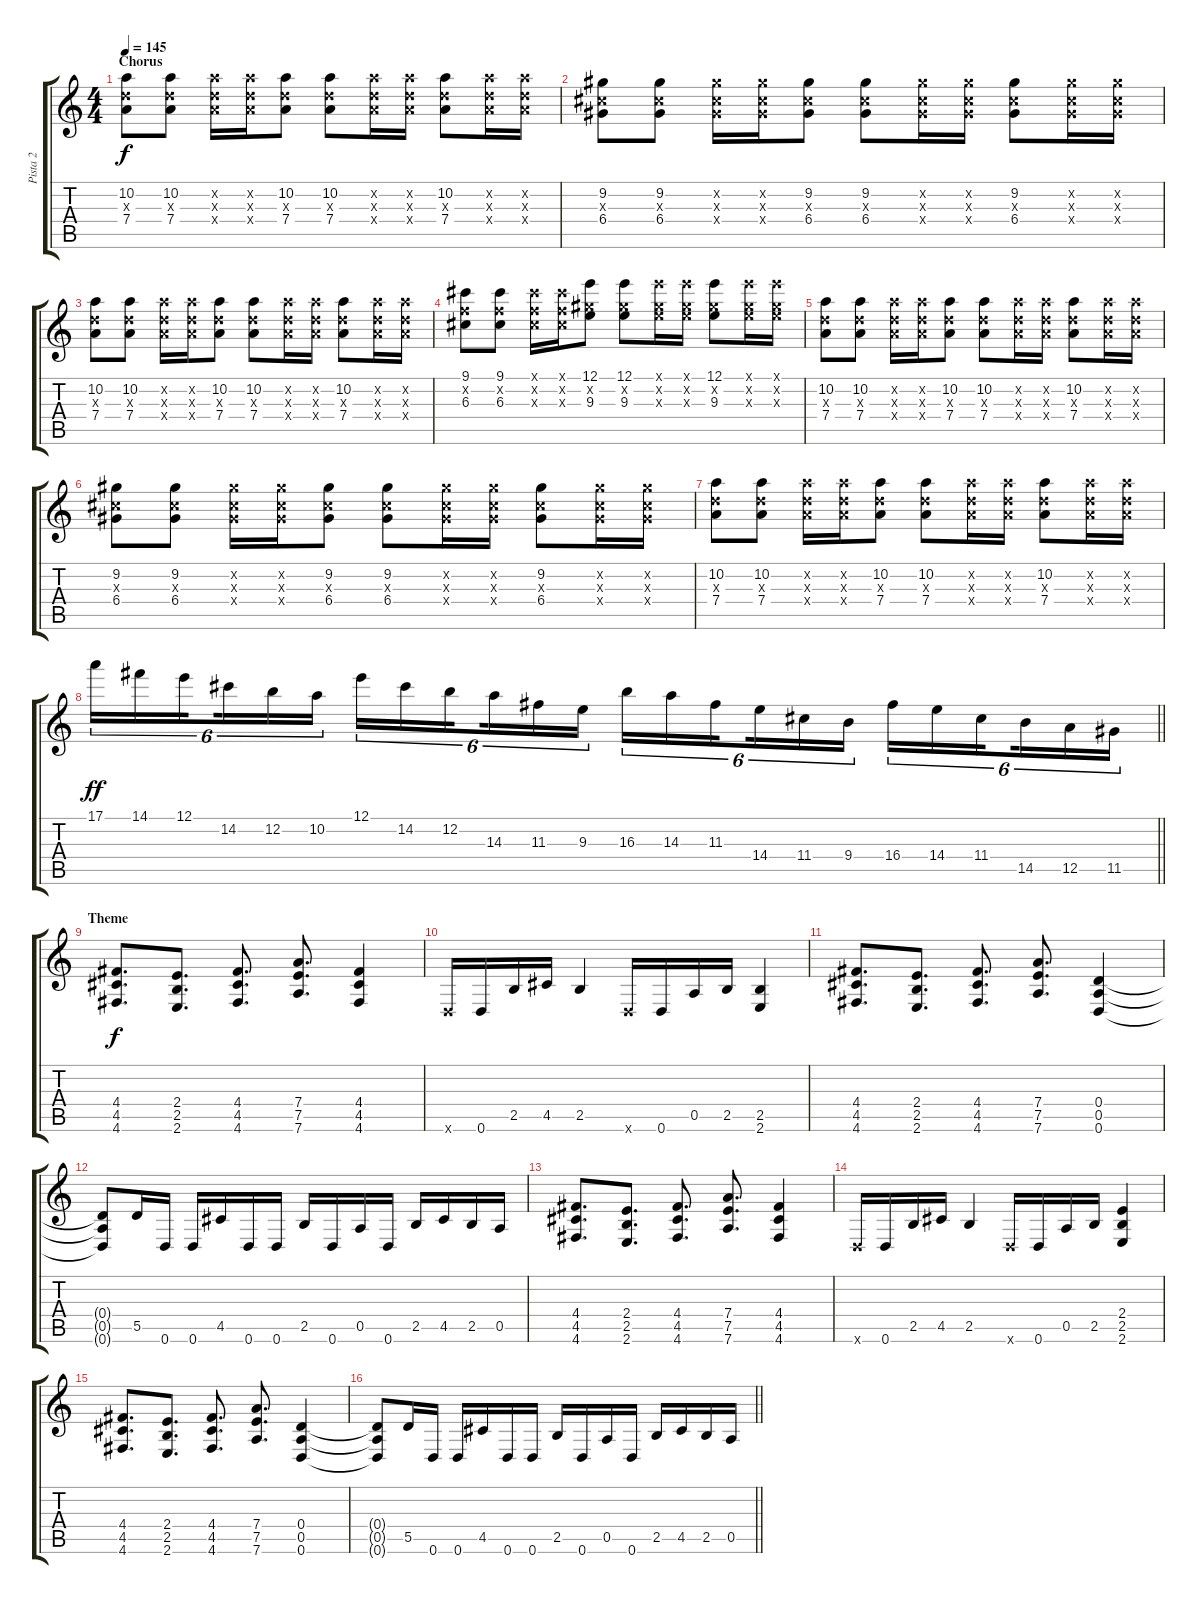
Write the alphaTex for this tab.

\track ("Pista 2" "Pista 2") {instrument distortionguitar}
\staff {score tabs}
\tuning (E4 B3 G3 D3 A2 D2) {hide}
\ts (4 4)
\section ("" "Chorus")
\tempo 145
\clef g2
\ks c
(10.2 7.3{x} 7.4).8{dy f} (10.2 7.3{x} 7.4).8 (10.2{x} 7.3{x} 7.4{x}).16 (10.2{x} 7.3{x} 7.4{x}).16 (10.2 7.3{x} 7.4).8 (10.2 7.3{x} 7.4).8 (10.2{x} 7.3{x} 7.4{x}).16 (10.2{x} 7.3{x} 7.4{x}).16 (10.2 7.3{x} 7.4).8 (10.2{x} 7.3{x} 7.4{x}).16 (10.2{x} 7.3{x} 7.4{x}).16 |
(9.2 6.3{x} 6.4).8 (9.2 6.3{x} 6.4).8 (9.2{x} 6.3{x} 6.4{x}).16 (9.2{x} 6.3{x} 6.4{x}).16 (9.2 6.3{x} 6.4).8 (9.2 6.3{x} 6.4).8 (9.2{x} 6.3{x} 6.4{x}).16 (9.2{x} 6.3{x} 6.4{x}).16 (9.2 6.3{x} 6.4).8 (9.2{x} 6.3{x} 6.4{x}).16 (9.2{x} 6.3{x} 6.4{x}).16 |
(10.2 7.3{x} 7.4).8 (10.2 7.3{x} 7.4).8 (10.2{x} 7.3{x} 7.4{x}).16 (10.2{x} 7.3{x} 7.4{x}).16 (10.2 7.3{x} 7.4).8 (10.2 7.3{x} 7.4).8 (10.2{x} 7.3{x} 7.4{x}).16 (10.2{x} 7.3{x} 7.4{x}).16 (10.2 7.3{x} 7.4).8 (10.2{x} 7.3{x} 7.4{x}).16 (10.2{x} 7.3{x} 7.4{x}).16 |
(9.1 6.2{x} 6.3).8 (9.1 6.2{x} 6.3).8 (9.1{x} 6.2{x} 6.3{x}).16 (9.1{x} 6.2{x} 6.3{x}).16 (12.1 9.2{x} 9.3).8 (12.1 9.2{x} 9.3).8 (12.1{x} 9.2{x} 9.3{x}).16 (12.1{x} 9.2{x} 9.3{x}).16 (12.1 9.2{x} 9.3).8 (12.1{x} 9.2{x} 9.3{x}).16 (12.1{x} 9.2{x} 9.3{x}).16 |
(10.2 7.3{x} 7.4).8 (10.2 7.3{x} 7.4).8 (10.2{x} 7.3{x} 7.4{x}).16 (10.2{x} 7.3{x} 7.4{x}).16 (10.2 7.3{x} 7.4).8 (10.2 7.3{x} 7.4).8 (10.2{x} 7.3{x} 7.4{x}).16 (10.2{x} 7.3{x} 7.4{x}).16 (10.2 7.3{x} 7.4).8 (10.2{x} 7.3{x} 7.4{x}).16 (10.2{x} 7.3{x} 7.4{x}).16 |
(9.2 6.3{x} 6.4).8 (9.2 6.3{x} 6.4).8 (9.2{x} 6.3{x} 6.4{x}).16 (9.2{x} 6.3{x} 6.4{x}).16 (9.2 6.3{x} 6.4).8 (9.2 6.3{x} 6.4).8 (9.2{x} 6.3{x} 6.4{x}).16 (9.2{x} 6.3{x} 6.4{x}).16 (9.2 6.3{x} 6.4).8 (9.2{x} 6.3{x} 6.4{x}).16 (9.2{x} 6.3{x} 6.4{x}).16 |
(10.2 7.3{x} 7.4).8 (10.2 7.3{x} 7.4).8 (10.2{x} 7.3{x} 7.4{x}).16 (10.2{x} 7.3{x} 7.4{x}).16 (10.2 7.3{x} 7.4).8 (10.2 7.3{x} 7.4).8 (10.2{x} 7.3{x} 7.4{x}).16 (10.2{x} 7.3{x} 7.4{x}).16 (10.2 7.3{x} 7.4).8 (10.2{x} 7.3{x} 7.4{x}).16 (10.2{x} 7.3{x} 7.4{x}).16 |
\barLineRight lightlight
17.1.16{tu (6 4) dy ff} 14.1.16{tu (6 4)} 12.1.16{tu (6 4) beam splitsecondary} 14.2.16{tu (6 4)} 12.2.16{tu (6 4)} 10.2.16{tu (6 4)} 12.1.16{tu (6 4)} 14.2.16{tu (6 4)} 12.2.16{tu (6 4) beam splitsecondary} 14.3.16{tu (6 4)} 11.3.16{tu (6 4)} 9.3.16{tu (6 4)} 16.3.16{tu (6 4)} 14.3.16{tu (6 4)} 11.3.16{tu (6 4) beam splitsecondary} 14.4.16{tu (6 4)} 11.4.16{tu (6 4)} 9.4.16{tu (6 4)} 16.4.16{tu (6 4)} 14.4.16{tu (6 4)} 11.4.16{tu (6 4) beam splitsecondary} 14.5.16{tu (6 4)} 12.5.16{tu (6 4)} 11.5.16{tu (6 4)} |
\section ("" "Theme")
(4.4 4.5 4.6).8{d dy f} (2.4 2.5 2.6).8{d} (4.4 4.5 4.6).8{d} (7.4 7.5 7.6).8{d} (4.4 4.5 4.6).4 |
0.6{x}.16 0.6.16 2.5.16 4.5.16 2.5.4 0.6{x}.16 0.6.16 0.5.16 2.5.16 (2.5 2.6).4 |
(4.4 4.5 4.6).8{d} (2.4 2.5 2.6).8{d} (4.4 4.5 4.6).8{d} (7.4 7.5 7.6).8{d} (0.4 0.5 0.6).4 |
(0.4{t} 0.5{t} 0.6{t}).8 5.5.16 0.6.16 0.6.16 4.5.16 0.6.16 0.6.16 2.5.16 0.6.16 0.5.16 0.6.16 2.5.16 4.5.16 2.5.16 0.5.16 |
(4.4 4.5 4.6).8{d} (2.4 2.5 2.6).8{d} (4.4 4.5 4.6).8{d} (7.4 7.5 7.6).8{d} (4.4 4.5 4.6).4 |
0.6{x}.16 0.6.16 2.5.16 4.5.16 2.5.4 0.6{x}.16 0.6.16 0.5.16 2.5.16 (2.4 2.5 2.6).4 |
(4.4 4.5 4.6).8{d} (2.4 2.5 2.6).8{d} (4.4 4.5 4.6).8{d} (7.4 7.5 7.6).8{d} (0.4 0.5 0.6).4 |
\barLineRight lightlight
(0.4{t} 0.5{t} 0.6{t}).8 5.5.16 0.6.16 0.6.16 4.5.16 0.6.16 0.6.16 2.5.16 0.6.16 0.5.16 0.6.16 2.5.16 4.5.16 2.5.16 0.5.16
